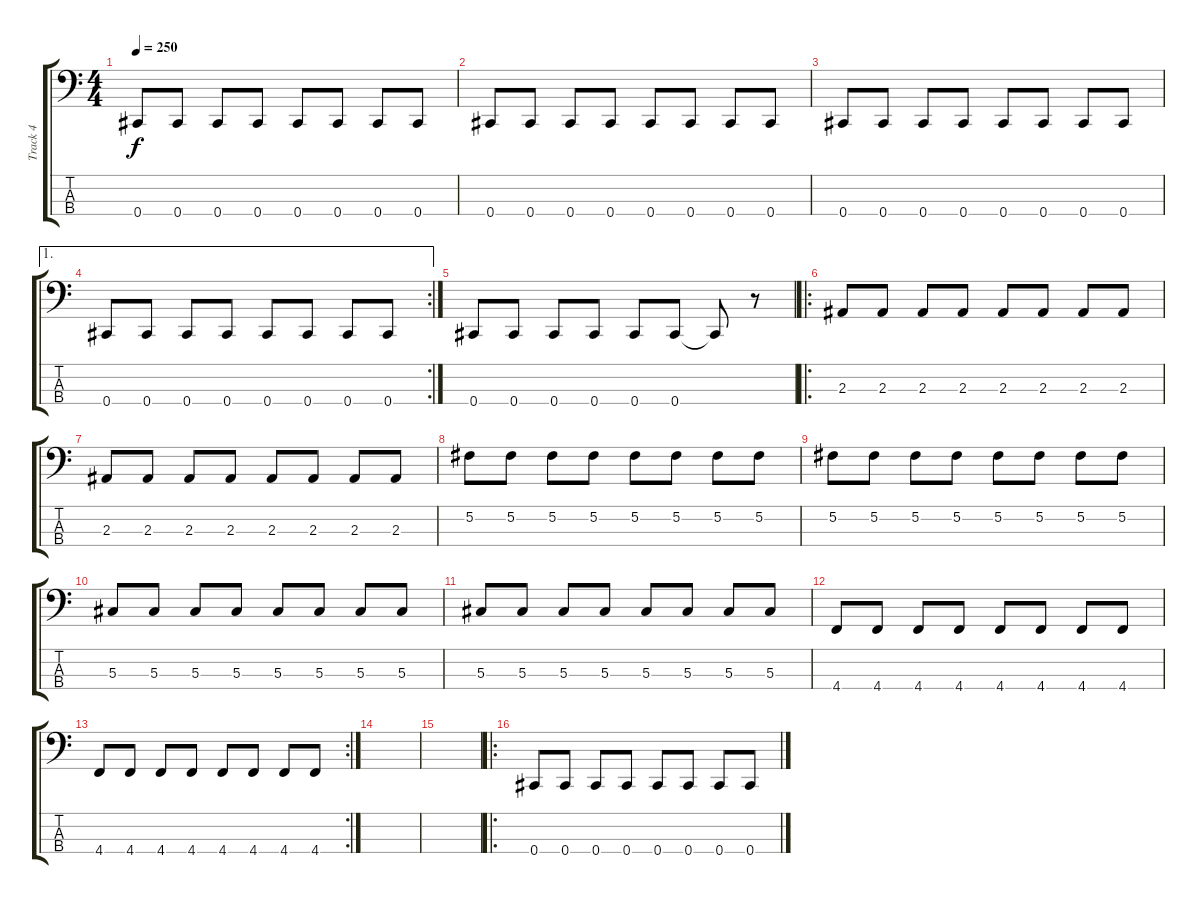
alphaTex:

\track ("Track 4" "Track 4") {instrument electricbassfinger}
\staff {score tabs}
\tuning (Gb2 Db2 Ab1 Db1) {hide}
\ts (4 4)
\tempo 250
\clef f4
\ks c
0.4.8{dy f} 0.4.8 0.4.8 0.4.8 0.4.8 0.4.8 0.4.8 0.4.8 |
0.4.8 0.4.8 0.4.8 0.4.8 0.4.8 0.4.8 0.4.8 0.4.8 |
0.4.8 0.4.8 0.4.8 0.4.8 0.4.8 0.4.8 0.4.8 0.4.8 |
\ae 1
\rc 2
0.4.8 0.4.8 0.4.8 0.4.8 0.4.8 0.4.8 0.4.8 0.4.8 |
0.4.8 0.4.8 0.4.8 0.4.8 0.4.8 0.4.8 0.4{t}.8 r.8 |
\ro
2.3.8 2.3.8 2.3.8 2.3.8 2.3.8 2.3.8 2.3.8 2.3.8 |
2.3.8 2.3.8 2.3.8 2.3.8 2.3.8 2.3.8 2.3.8 2.3.8 |
5.2.8 5.2.8 5.2.8 5.2.8 5.2.8 5.2.8 5.2.8 5.2.8 |
5.2.8 5.2.8 5.2.8 5.2.8 5.2.8 5.2.8 5.2.8 5.2.8 |
5.3.8 5.3.8 5.3.8 5.3.8 5.3.8 5.3.8 5.3.8 5.3.8 |
5.3.8 5.3.8 5.3.8 5.3.8 5.3.8 5.3.8 5.3.8 5.3.8 |
4.4.8 4.4.8 4.4.8 4.4.8 4.4.8 4.4.8 4.4.8 4.4.8 |
\rc 2
4.4.8 4.4.8 4.4.8 4.4.8 4.4.8 4.4.8 4.4.8 4.4.8 |
|
|
\ro
0.4.8 0.4.8 0.4.8 0.4.8 0.4.8 0.4.8 0.4.8 0.4.8
